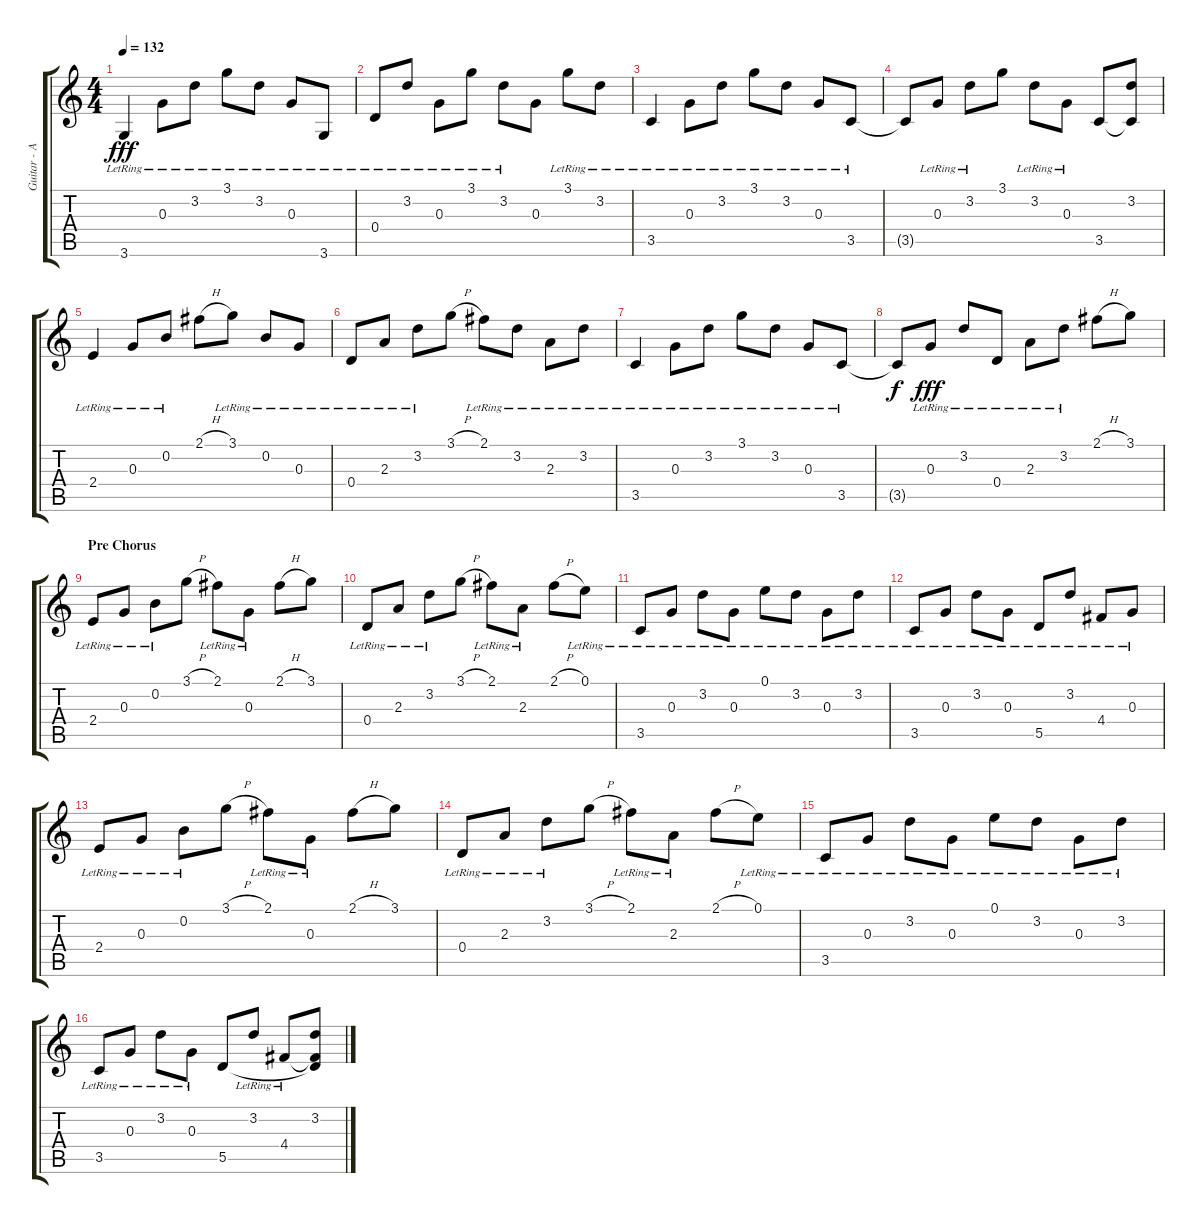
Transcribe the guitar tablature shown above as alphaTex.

\track ("Guitar - Acoustic" "Guitar - A") {instrument acousticguitarsteel}
\staff {score tabs}
\tuning (E4 B3 G3 D3 A2 E2) {hide}
\ts (4 4)
\tempo 132
\clef g2
\ks c
3.6{lr}.4{dy fff} 0.3{lr}.8 3.2{lr}.8 3.1{lr}.8 3.2{lr}.8 0.3{lr}.8 3.6{lr}.8 |
0.4{lr}.8 3.2{lr}.8 0.3{lr}.8 3.1{lr}.8 3.2{lr}.8 0.3.8 3.1{lr}.8 3.2{lr}.8 |
3.5{lr}.4 0.3{lr}.8 3.2{lr}.8 3.1{lr}.8 3.2{lr}.8 0.3{lr}.8 3.5{lr}.8 |
3.5{t}.8 0.3{lr}.8 3.2{lr}.8 3.1.8 3.2{lr}.8 0.3{lr}.8 3.5.8 (3.2 3.5{t}).8 |
2.4{lr}.4 0.3{lr}.8 0.2{lr}.8 2.1{h}.8 3.1{lr}.8 0.2{lr}.8 0.3{lr}.8 |
0.4{lr}.8 2.3{lr}.8 3.2{lr}.8 3.1{h}.8 2.1{lr}.8 3.2{lr}.8 2.3{lr}.8 3.2{lr}.8 |
3.5{lr}.4 0.3{lr}.8 3.2{lr}.8 3.1{lr}.8 3.2{lr}.8 0.3{lr}.8 3.5{lr}.8 |
3.5{t}.8{dy f} 0.3{lr}.8{dy fff} 3.2{lr}.8 0.4{lr}.8 2.3{lr}.8 3.2{lr}.8 2.1{h}.8 3.1.8 |
\section ("" "Pre Chorus")
2.4{lr}.8 0.3{lr}.8 0.2{lr}.8 3.1{h}.8 2.1{lr}.8 0.3{lr}.8 2.1{h}.8 3.1.8 |
0.4{lr}.8 2.3{lr}.8 3.2{lr}.8 3.1{h}.8 2.1{lr}.8 2.3{lr}.8 2.1{h}.8 0.1{lr}.8 |
3.5{lr}.8 0.3{lr}.8 3.2{lr}.8 0.3{lr}.8 0.1{lr}.8 3.2{lr}.8 0.3{lr}.8 3.2{lr}.8 |
3.5{lr}.8 0.3{lr}.8 3.2{lr}.8 0.3{lr}.8 5.5{lr}.8 3.2{lr}.8 4.4{lr}.8 0.3{lr}.8 |
2.4{lr}.8 0.3{lr}.8 0.2{lr}.8 3.1{h}.8 2.1{lr}.8 0.3{lr}.8 2.1{h}.8 3.1.8 |
0.4{lr}.8 2.3{lr}.8 3.2{lr}.8 3.1{h}.8 2.1{lr}.8 2.3{lr}.8 2.1{h}.8 0.1{lr}.8 |
3.5{lr}.8 0.3{lr}.8 3.2{lr}.8 0.3{lr}.8 0.1{lr}.8 3.2{lr}.8 0.3{lr}.8 3.2{lr}.8 |
3.5{lr}.8 0.3{lr}.8 3.2{lr}.8 0.3{lr}.8 5.5.8 3.2{lr}.8 4.4{lr}.8 (3.2 4.4{t} 5.5{t}).8
